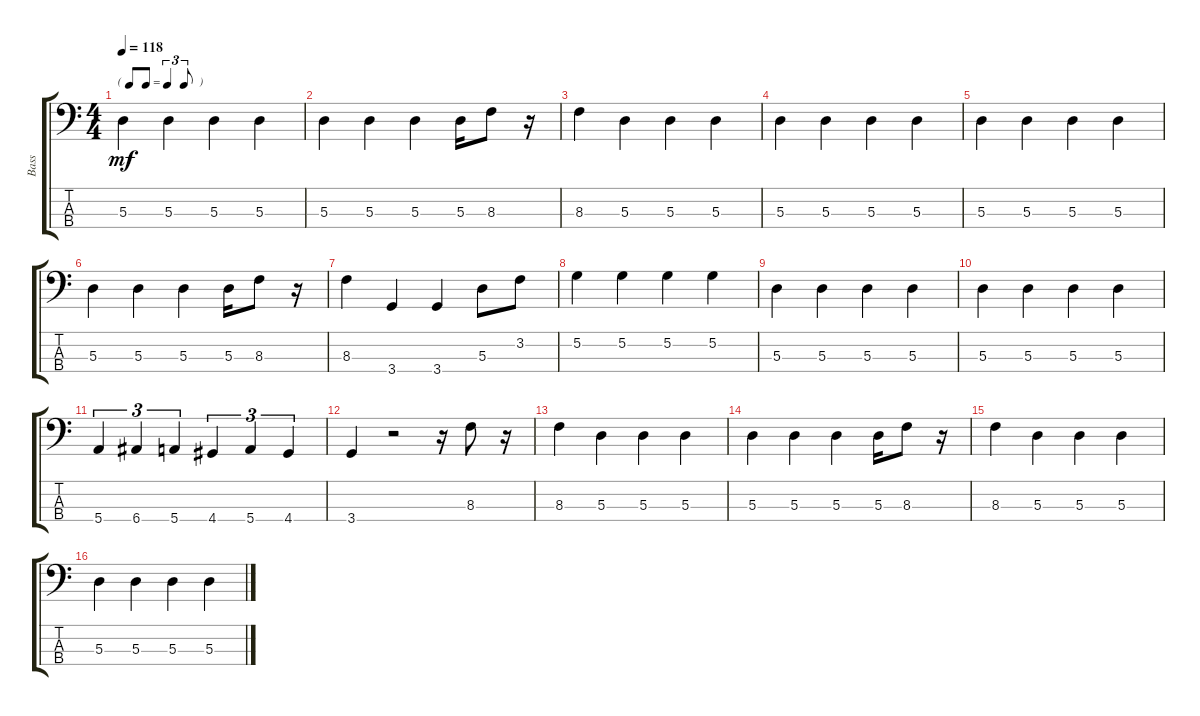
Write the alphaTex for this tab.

\track ("Bass" "Bass") {instrument electricbassfinger}
\staff {score tabs}
\tuning (G2 D2 A1 E1) {hide}
\ts (4 4)
\tf triplet8th
\tempo 118
\clef f4
\ks c
5.3.4{dy mf instrument electricbassfinger} 5.3.4 5.3.4 5.3.4 |
5.3.4 5.3.4 5.3.4 5.3.16 8.3.8 r.16 |
8.3.4 5.3.4 5.3.4 5.3.4 |
5.3.4 5.3.4 5.3.4 5.3.4 |
5.3.4 5.3.4 5.3.4 5.3.4 |
5.3.4 5.3.4 5.3.4 5.3.16 8.3.8 r.16 |
8.3.4 3.4.4 3.4.4 5.3.8 3.2.8 |
5.2.4 5.2.4 5.2.4 5.2.4 |
5.3.4 5.3.4 5.3.4 5.3.4 |
5.3.4 5.3.4 5.3.4 5.3.4 |
5.4.4{tu (3 2)} 6.4.4{tu (3 2)} 5.4.4{tu (3 2)} 4.4.4{tu (3 2)} 5.4.4{tu (3 2)} 4.4.4{tu (3 2)} |
3.4.4 r.2 r.16 8.3.8 r.16 |
8.3.4 5.3.4 5.3.4 5.3.4 |
5.3.4 5.3.4 5.3.4 5.3.16 8.3.8 r.16 |
8.3.4 5.3.4 5.3.4 5.3.4 |
5.3.4 5.3.4 5.3.4 5.3.4
